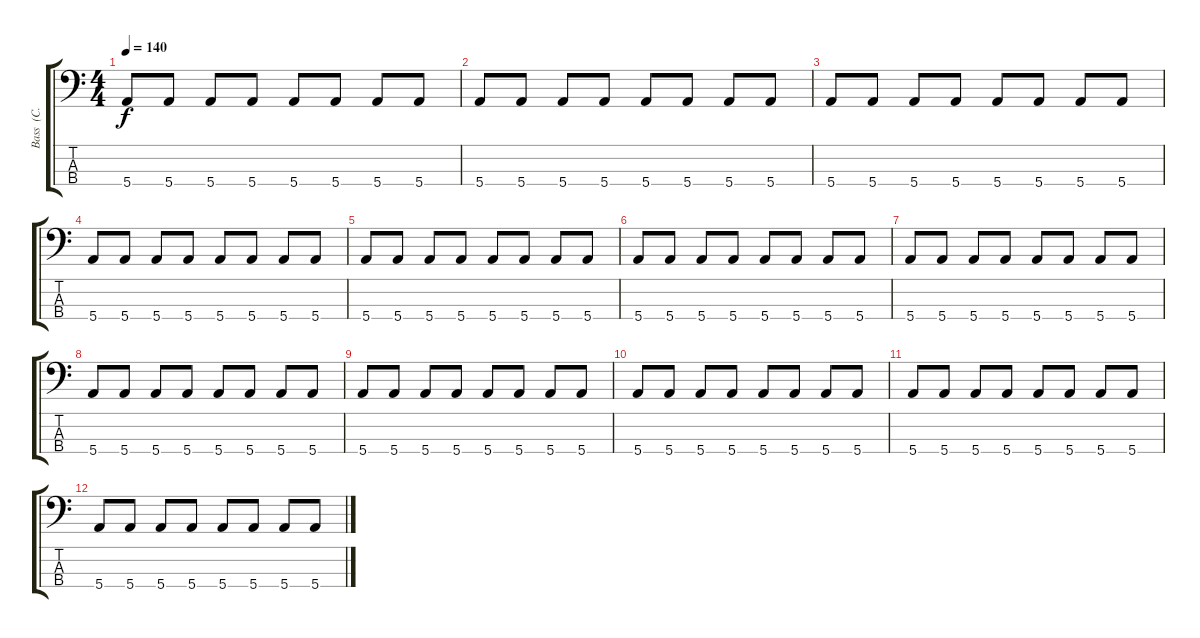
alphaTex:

\track ("Bass  (C. Williams)" "Bass  (C. ") {instrument electricbasspick}
\staff {score tabs}
\tuning (G2 D2 A1 E1) {hide}
\ts (4 4)
\tempo 140
\clef f4
\ks c
5.4.8{dy f} 5.4.8 5.4.8 5.4.8 5.4.8 5.4.8 5.4.8 5.4.8 |
5.4.8 5.4.8 5.4.8 5.4.8 5.4.8 5.4.8 5.4.8 5.4.8 |
5.4.8 5.4.8 5.4.8 5.4.8 5.4.8 5.4.8 5.4.8 5.4.8 |
5.4.8 5.4.8 5.4.8 5.4.8 5.4.8 5.4.8 5.4.8 5.4.8 |
5.4.8 5.4.8 5.4.8 5.4.8 5.4.8 5.4.8 5.4.8 5.4.8 |
5.4.8 5.4.8 5.4.8 5.4.8 5.4.8 5.4.8 5.4.8 5.4.8 |
5.4.8 5.4.8 5.4.8 5.4.8 5.4.8 5.4.8 5.4.8 5.4.8 |
5.4.8 5.4.8 5.4.8 5.4.8 5.4.8 5.4.8 5.4.8 5.4.8 |
5.4.8 5.4.8 5.4.8 5.4.8 5.4.8 5.4.8 5.4.8 5.4.8 |
5.4.8 5.4.8 5.4.8 5.4.8 5.4.8 5.4.8 5.4.8 5.4.8 |
5.4.8 5.4.8 5.4.8 5.4.8 5.4.8 5.4.8 5.4.8 5.4.8 |
5.4.8 5.4.8 5.4.8 5.4.8 5.4.8 5.4.8 5.4.8 5.4.8
